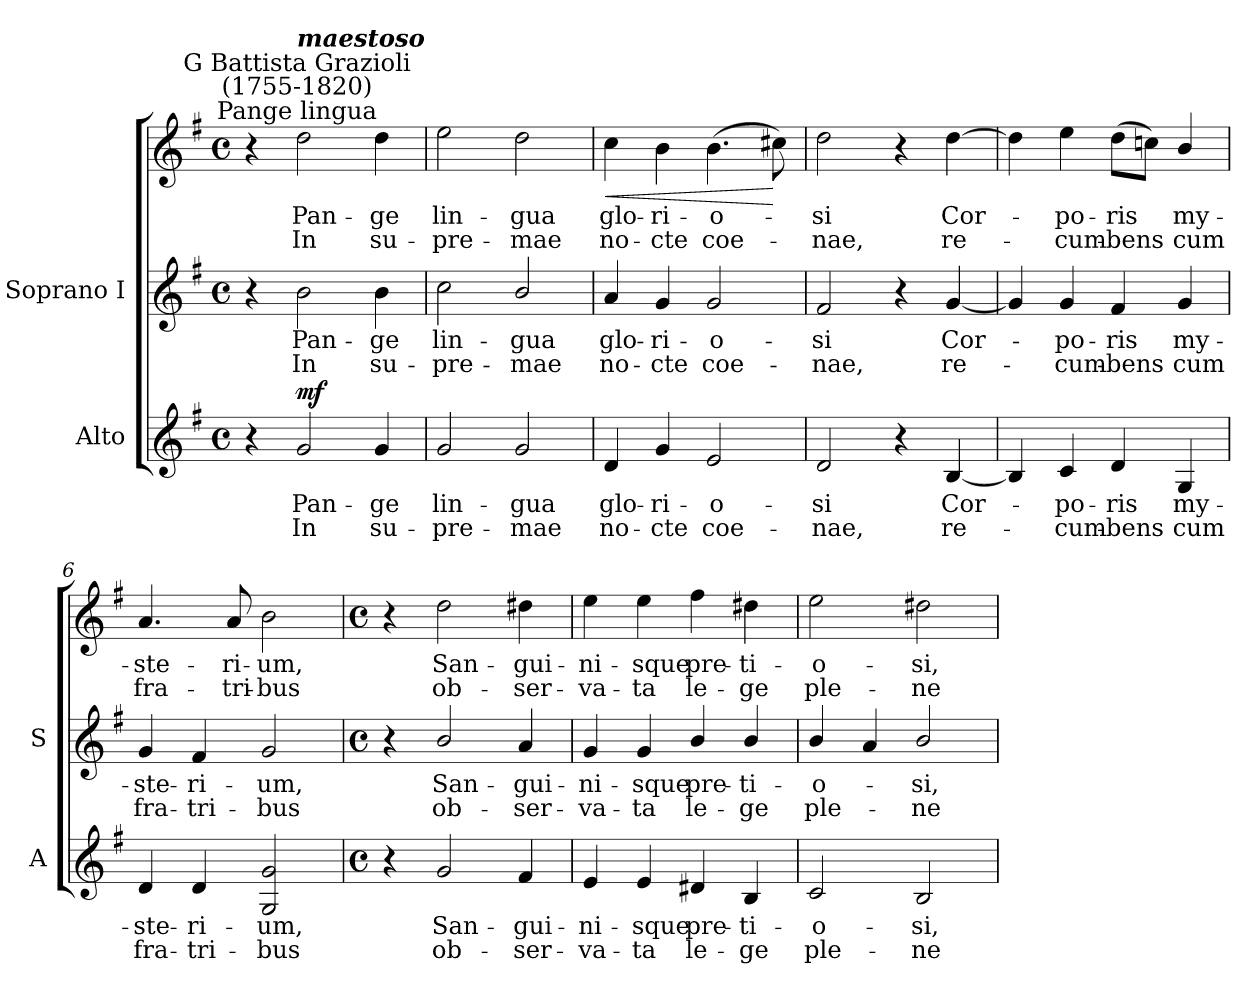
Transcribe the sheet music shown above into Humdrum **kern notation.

**kern	**text	**text	**dynam	**kern	**text	**text	**kern	**text	**text	**dynam
*part2	*part2	*part2	*part2	*part1	*part1	*part1	*part1	*part1	*part1	*part1
*staff3	*staff3	*staff3	*staff3	*staff2	*staff2	*staff2	*staff1	*staff1	*staff1	*staff1/2
*I"Alto	*	*	*	*I"Soprano I	*	*	*	*	*	*
*I'A	*	*	*	*I'S	*	*	*	*	*	*
*clefG2	*	*	*	*clefG2	*	*	*clefG2	*	*	*
*k[f#]	*	*	*	*k[f#]	*	*	*k[f#]	*	*	*
*G:	*	*	*	*G:	*	*	*G:	*	*	*
*M4/4	*	*	*	*M4/4	*	*	*M4/4	*	*	*
*met(c)	*	*	*	*met(c)	*	*	*met(c)	*	*	*
=1	=1	=1	=1	=1	=1	=1	=1	=1	=1	=1
4r	.	.	.	4r	.	.	4r	.	.	.
!	!	!	!	!	!	!	!LO:TX:a:cj:t=Pange lingua	!	!	!
!	!	!	!	!	!	!	!LO:TX:a:cj:t=G Battista Grazioli\n(1755-1820)	!	!	!
!	!	!	!	!	!	!	!LO:TX:a:Bi:t=maestoso	!	!	!
!	!LO:LY:b	!LO:LY:b	!LO:DY:b	!	!LO:LY:b	!LO:LY:b	!	!LO:LY:b	!LO:LY:b	!LO:DY:b=2
!	!	!	!	!	!	!	!	!	!	!LO:DY:n=1:b
2g	Pan-	-In	mf	2b	-Pan-	-In	2dd	Pan-	-In	mf mf
!	!LO:LY:b	!LO:LY:b	!	!	!LO:LY:b	!LO:LY:b	!	!LO:LY:b	!LO:LY:b	!
4g	ge	su-	.	4b	ge	su-	4dd	ge	su-	.
=2	=2	=2	=2	=2	=2	=2	=2	=2	=2	=2
!	!LO:LY:b	!LO:LY:b	!	!	!LO:LY:b	!LO:LY:b	!	!LO:LY:b	!LO:LY:b	!
2g	-lin-	-pre-	.	2cc	lin-	-pre-	2ee	-lin-	-pre-	.
!	!LO:LY:b	!LO:LY:b	!	!	!LO:LY:b	!LO:LY:b	!	!LO:LY:b	!LO:LY:b	!
2g	-gua	mae	.	2b/	-gua	mae	2dd	-gua	mae	.
=3	=3	=3	=3	=3	=3	=3	=3	=3	=3	=3
!	!LO:LY:b	!LO:LY:b	!	!	!LO:LY:b	!LO:LY:b	!	!LO:LY:b	!LO:LY:b	!LO:HP:b
4d	glo-	-no-	.	4a	glo-	-no-	4cc	glo-	-no-	<
!	!LO:LY:b	!LO:LY:b	!	!	!LO:LY:b	!LO:LY:b	!	!LO:LY:b	!LO:LY:b	!
4g	-ri-	-cte	.	4g	-ri-	-cte	4b	-ri-	-cte	.
!	!LO:LY:b	!LO:LY:b	!	!	!LO:LY:b	!LO:LY:b	!	!LO:LY:b	!LO:LY:b	!
2e	o-	-coe-	.	2g	o-	-coe-	(>4.b	o-	coe-	.
.	.	.	.	.	.	.	8cc#X)	.	.	[
=4	=4	=4	=4	=4	=4	=4	=4	=4	=4	=4
!	!LO:LY:b	!LO:LY:b	!	!	!LO:LY:b	!LO:LY:b	!	!LO:LY:b	!LO:LY:b	!
2d	-si	nae,	.	2f#	si	nae,	2dd	-si	nae,	.
4r	.	.	.	4r	.	.	4r	.	.	.
!	!LO:LY:b	!LO:LY:b	!	!	!LO:LY:b	!LO:LY:b	!	!LO:LY:b	!LO:LY:b	!
[4B	Cor-	re-	.	[4g	Cor-	re-	[4dd	Cor-	re-	.
=5	=5	=5	=5	=5	=5	=5	=5	=5	=5	=5
4B]	.	.	.	4g]	.	.	4dd]	.	.	.
!	!LO:LY:b	!LO:LY:b	!	!	!LO:LY:b	!LO:LY:b	!	!LO:LY:b	!LO:LY:b	!
4c	po-	-cum-	.	4g	po-	-cum-	4ee	po-	-cum-	.
!	!LO:LY:b	!LO:LY:b	!	!	!LO:LY:b	!LO:LY:b	!	!LO:LY:b	!LO:LY:b	!
4d	-ris	bens	.	4f#	-ris	bens	(>8ddL	-ris	bens	.
.	.	.	.	.	.	.	8ccnJ)	.	.	.
!	!LO:LY:b	!LO:LY:b	!	!	!LO:LY:b	!LO:LY:b	!	!LO:LY:b	!LO:LY:b	!
4G	my-	-cum	.	4g	my-	-cum	4b/	my-	-cum	.
=6	=6	=6	=6	=6	=6	=6	=6	=6	=6	=6
!	!LO:LY:b	!LO:LY:b	!	!	!LO:LY:b	!LO:LY:b	!	!LO:LY:b	!LO:LY:b	!
4d	ste-	-fra-	.	4g	ste-	-fra-	4.a	ste-	-fra-	.
!	!LO:LY:b	!LO:LY:b	!	!	!LO:LY:b	!LO:LY:b	!	!	!	!
4d	-ri-	-tri-	.	4f#	-ri-	-tri-	.	.	.	.
!	!	!	!	!	!	!	!	!LO:LY:b	!LO:LY:b	!
.	.	.	.	.	.	.	8a	-ri-	-tri-	.
!	!LO:LY:b	!LO:LY:b	!	!	!LO:LY:b	!LO:LY:b	!	!LO:LY:b	!LO:LY:b	!
2G 2g	-um,	bus	.	2g	-um,	bus	2b	-um,	bus	.
!!LO:LB:g=z
=7	=7	=7	=7	=7	=7	=7	=7	=7	=7	=7
*M4/4	*	*	*	*M4/4	*	*	*M4/4	*	*	*
*met(c)	*	*	*	*met(c)	*	*	*met(c)	*	*	*
4r	.	.	.	4r	.	.	4r	.	.	.
!	!LO:LY:b	!LO:LY:b	!	!	!LO:LY:b	!LO:LY:b	!	!LO:LY:b	!LO:LY:b	!
2g	San-	-ob-	.	2b/	-San-	-ob-	2dd	San-	-ob-	.
!	!LO:LY:b	!LO:LY:b	!	!	!LO:LY:b	!LO:LY:b	!	!LO:LY:b	!LO:LY:b	!
4f#	-gui-	-ser-	.	4a	-gui-	-ser-	4dd#X	-gui-	-ser-	.
=8	=8	=8	=8	=8	=8	=8	=8	=8	=8	=8
!	!LO:LY:b	!LO:LY:b	!	!	!LO:LY:b	!LO:LY:b	!	!LO:LY:b	!LO:LY:b	!
4e	-ni-	-va-	.	4g	ni-	-va-	4ee	-ni-	-va-	.
!	!LO:LY:b	!LO:LY:b	!	!	!LO:LY:b	!LO:LY:b	!	!LO:LY:b	!LO:LY:b	!
4e	-sque	ta	.	4g	-sque	ta	4ee	-sque	ta	.
!	!LO:LY:b	!LO:LY:b	!	!	!LO:LY:b	!LO:LY:b	!	!LO:LY:b	!LO:LY:b	!
4d#X	pre-	-le-	.	4b/	pre-	-le-	4ff#	pre-	-le-	.
!	!LO:LY:b	!LO:LY:b	!	!	!LO:LY:b	!LO:LY:b	!	!LO:LY:b	!LO:LY:b	!
4B	-ti-	-ge	.	4b/	-ti-	-ge	4dd#X	-ti-	-ge	.
=9	=9	=9	=9	=9	=9	=9	=9	=9	=9	=9
!	!LO:LY:b	!LO:LY:b	!	!	!LO:LY:b	!LO:LY:b	!	!LO:LY:b	!LO:LY:b	!
2c	o-	-ple-	.	4b/	o-	ple-	2ee	o-	-ple-	.
.	.	.	.	4a	.	.	.	.	.	.
!	!LO:LY:b	!LO:LY:b	!	!	!LO:LY:b	!LO:LY:b	!	!LO:LY:b	!LO:LY:b	!
2B	-si,	ne	.	2b/	si,	ne	2dd#X	-si,	ne	.
=	=	=	=	=	=	=	=	=	=	=
*-	*-	*-	*-	*-	*-	*-	*-	*-	*-	*-
